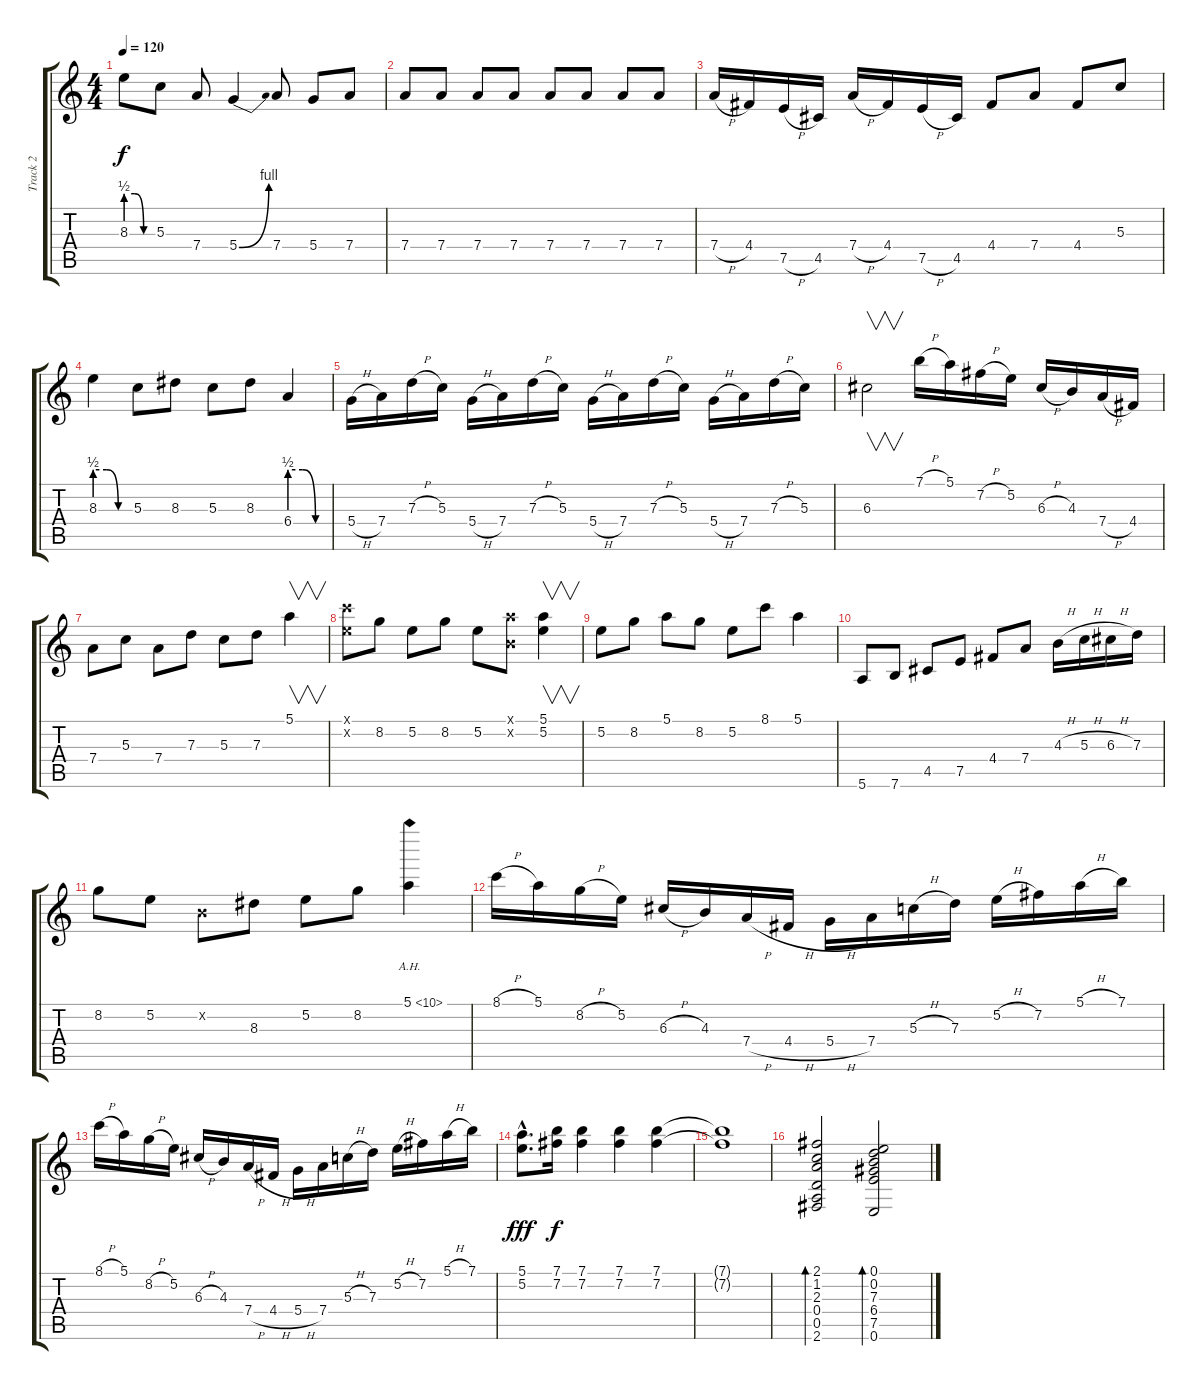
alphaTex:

\track ("Track 2" "Track 2") {instrument electricguitarjazz}
\staff {score tabs}
\tuning (E4 B3 G3 D3 A2 E2) {hide}
\ts (4 4)
\tempo 120
\clef g2
\ks c
8.3{be (custom 0 2 20 2 40 0 60 0)}.8{dy f} 5.3.8 7.4.8 5.4{be (bend 0 0 60 4)}.4 7.4.8 5.4.8 7.4.8 |
7.4.8 7.4.8 7.4.8 7.4.8 7.4.8 7.4.8 7.4.8 7.4.8 |
7.4{h}.16 4.4.16 7.5{h}.16 4.5.16 7.4{h}.16 4.4.16 7.5{h}.16 4.5.16 4.4.8 7.4.8 4.4.8 5.3.8 |
8.3{be (custom 0 2 20 2 40 0 60 0)}.4 5.3.8 8.3.8 5.3.8 8.3.8 6.4{be (custom 0 2 20 2 40 0 60 0)}.4 |
5.4{h}.16 7.4.16 7.3{h}.16 5.3.16 5.4{h}.16 7.4.16 7.3{h}.16 5.3.16 5.4{h}.16 7.4.16 7.3{h}.16 5.3.16 5.4{h}.16 7.4.16 7.3{h}.16 5.3.16 |
6.3.2{v} 7.1{h}.16 5.1.16 7.2{h}.16 5.2.16 6.3{h}.16 4.3.16 7.4{h}.16 4.4.16 |
7.4.8 5.3.8 7.4.8 7.3.8 5.3.8 7.3.8 5.1.4{v} |
(8.1{x} 5.2{x}).8 8.2.8 5.2.8 8.2.8 5.2.8 (5.1{x} 0.2{x}).8 (5.1 5.2).4{v} |
5.2.8 8.2.8 5.1.8 8.2.8 5.2.8 8.1.8 5.1.4 |
5.6.8 7.6.8 4.5.8 7.5.8 4.4.8 7.4.8 4.3{h}.16 5.3{h}.16 6.3{h}.16 7.3.16 |
8.2.8 5.2.8 0.2{x}.8 8.3.8 5.2.8 8.2.8 5.1{ah 5}.4 |
8.1{h}.16 5.1.16 8.2{h}.16 5.2.16 6.3{h}.16 4.3.16 7.4{h}.16 4.4{h}.16 5.4{h}.16 7.4.16 5.3{h}.16 7.3.16 5.2{h}.16 7.2.16 5.1{h}.16 7.1.16 |
8.1{h}.16 5.1.16 8.2{h}.16 5.2.16 6.3{h}.16 4.3.16 7.4{h}.16 4.4{h}.16 5.4{h}.16 7.4.16 5.3{h}.16 7.3.16 5.2{h}.16 7.2.16 5.1{h}.16 7.1.16 |
(5.1{hac} 5.2{hac}).8{d dy fff} (7.1 7.2).16{dy f} (7.1 7.2).4 (7.1 7.2).4 (7.1 7.2).4 |
(7.1{t} 7.2{t}).1 |
(2.1 1.2 2.3 0.4 0.5 2.6).2{bd 480} (0.1 0.2 7.3 6.4 7.5 0.6).2{bd 480}
